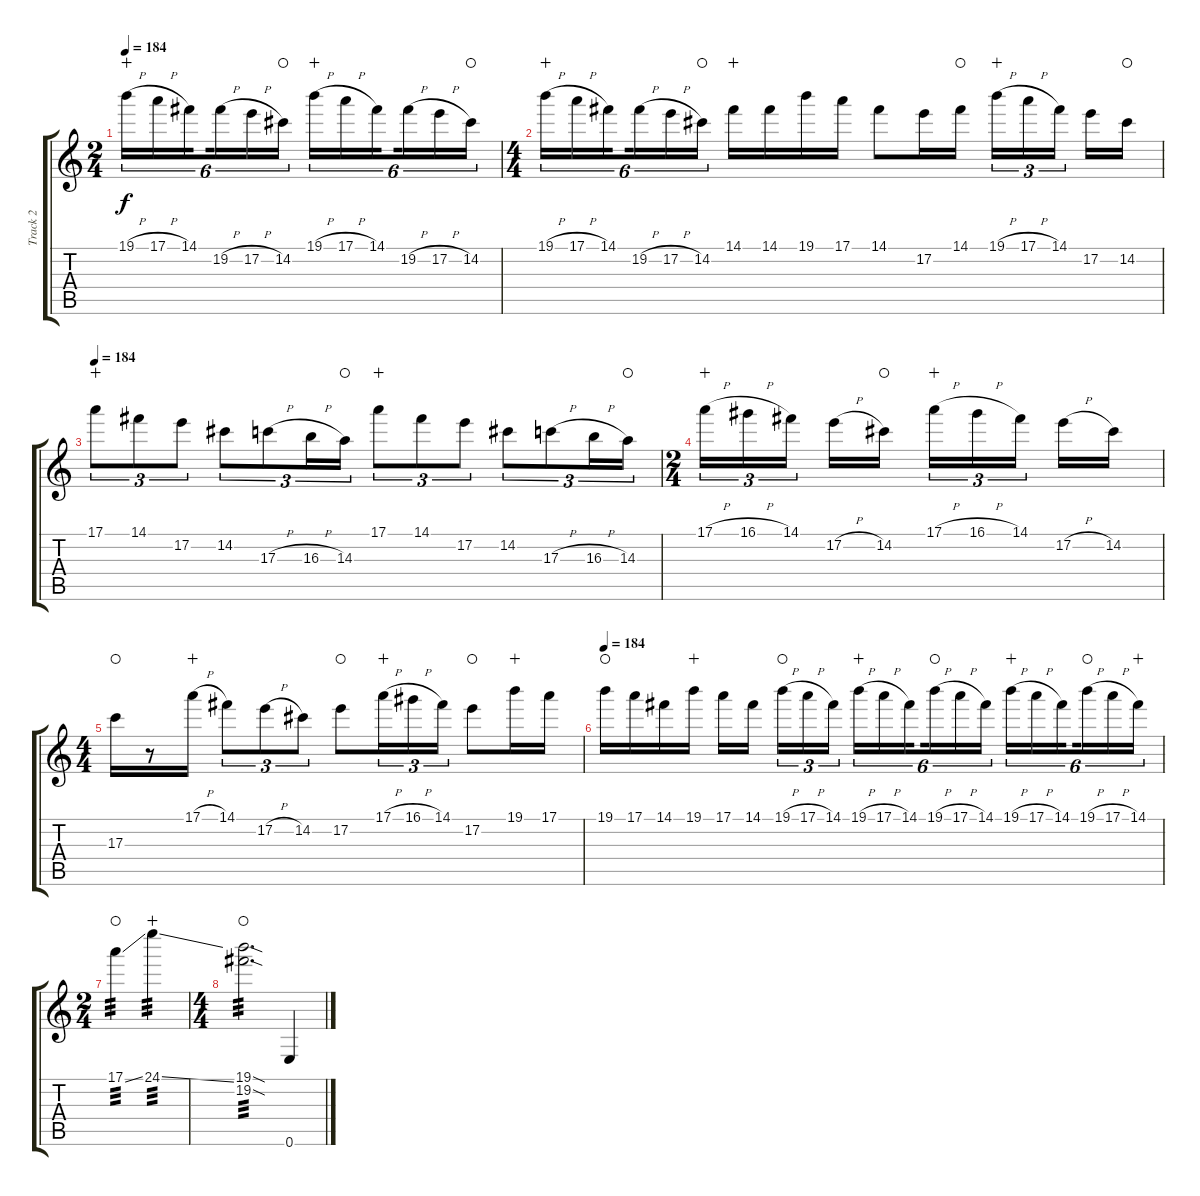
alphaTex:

\track ("Track 2" "Track 2") {solo instrument distortionguitar}
\staff {score tabs}
\tuning (E4 B3 G3 D3 A2 E2) {hide}
\ts (2 4)
\tempo 184
\clef g2
\ks c
19.1{h}.16{tu (6 4) dy f wahc} 17.1{h}.16{tu (6 4)} 14.1.16{tu (6 4) beam splitsecondary} 19.2{h}.16{tu (6 4)} 17.2{h}.16{tu (6 4)} 14.2.16{tu (6 4) waho} 19.1{h}.16{tu (6 4) wahc} 17.1{h}.16{tu (6 4)} 14.1.16{tu (6 4) beam splitsecondary} 19.2{h}.16{tu (6 4)} 17.2{h}.16{tu (6 4)} 14.2.16{tu (6 4) waho} |
\ts (4 4)
19.1{h}.16{tu (6 4) wahc} 17.1{h}.16{tu (6 4)} 14.1.16{tu (6 4) beam splitsecondary} 19.2{h}.16{tu (6 4)} 17.2{h}.16{tu (6 4)} 14.2.16{tu (6 4) waho} 14.1.16{wahc} 14.1.16 19.1.16 17.1.16 14.1.8 17.2.16 14.1.16{waho} 19.1{h}.16{tu (3 2) wahc} 17.1{h}.16{tu (3 2)} 14.1.16{tu (3 2) beam splitsecondary} 17.2.16 14.2.16{waho} |
\tempo 184
17.1.8{tu (3 2) wahc} 14.1.8{tu (3 2)} 17.2.8{tu (3 2)} 14.2.8{tu (3 2)} 17.3{h}.8{tu (3 2)} 16.3{h}.16{tu (3 2)} 14.3.16{tu (3 2) waho} 17.1.8{tu (3 2) wahc} 14.1.8{tu (3 2)} 17.2.8{tu (3 2)} 14.2.8{tu (3 2)} 17.3{h}.8{tu (3 2)} 16.3{h}.16{tu (3 2)} 14.3.16{tu (3 2) waho} |
\ts (2 4)
17.1{h}.16{tu (3 2) wahc} 16.1{h}.16{tu (3 2)} 14.1.16{tu (3 2) beam splitsecondary} 17.2{h}.16 14.2.16{waho} 17.1{h}.16{tu (3 2) wahc} 16.1{h}.16{tu (3 2)} 14.1.16{tu (3 2) beam splitsecondary} 17.2{h}.16 14.2.16 |
\ts (4 4)
17.3.16{waho} r.8 17.1{h}.16{wahc beam split} 14.1.8{tu (3 2) beam merge} 17.2{h}.8{tu (3 2)} 14.2.8{tu (3 2) beam split} 17.2.8{waho beam merge} 17.1{h}.16{tu (3 2) wahc} 16.1{h}.16{tu (3 2)} 14.1.16{tu (3 2) beam split} 17.2.8{waho beam merge} 19.1.16{wahc} 17.1.16 |
\tempo 184
19.1.16{waho} 17.1.16 14.1.16 19.1.16{wahc} 17.1.16 14.1.16{beam splitsecondary} 19.1{h}.16{tu (3 2) waho} 17.1{h}.16{tu (3 2)} 14.1.16{tu (3 2)} 19.1{h}.16{tu (6 4) wahc} 17.1{h}.16{tu (6 4)} 14.1.16{tu (6 4) beam splitsecondary} 19.1{h}.16{tu (6 4) waho} 17.1{h}.16{tu (6 4)} 14.1.16{tu (6 4)} 19.1{h}.16{tu (6 4) wahc} 17.1{h}.16{tu (6 4)} 14.1.16{tu (6 4) beam splitsecondary} 19.1{h}.16{tu (6 4) waho} 17.1{h}.16{tu (6 4)} 14.1.16{tu (6 4) wahc} |
\ts (2 4)
17.1{ss}.4{tp 3 waho} 24.1{ss}.4{tp 3 wahc} |
\ts (4 4)
(19.1{sod} 19.2{sod}).2{d tp 3 waho} 0.6.4
